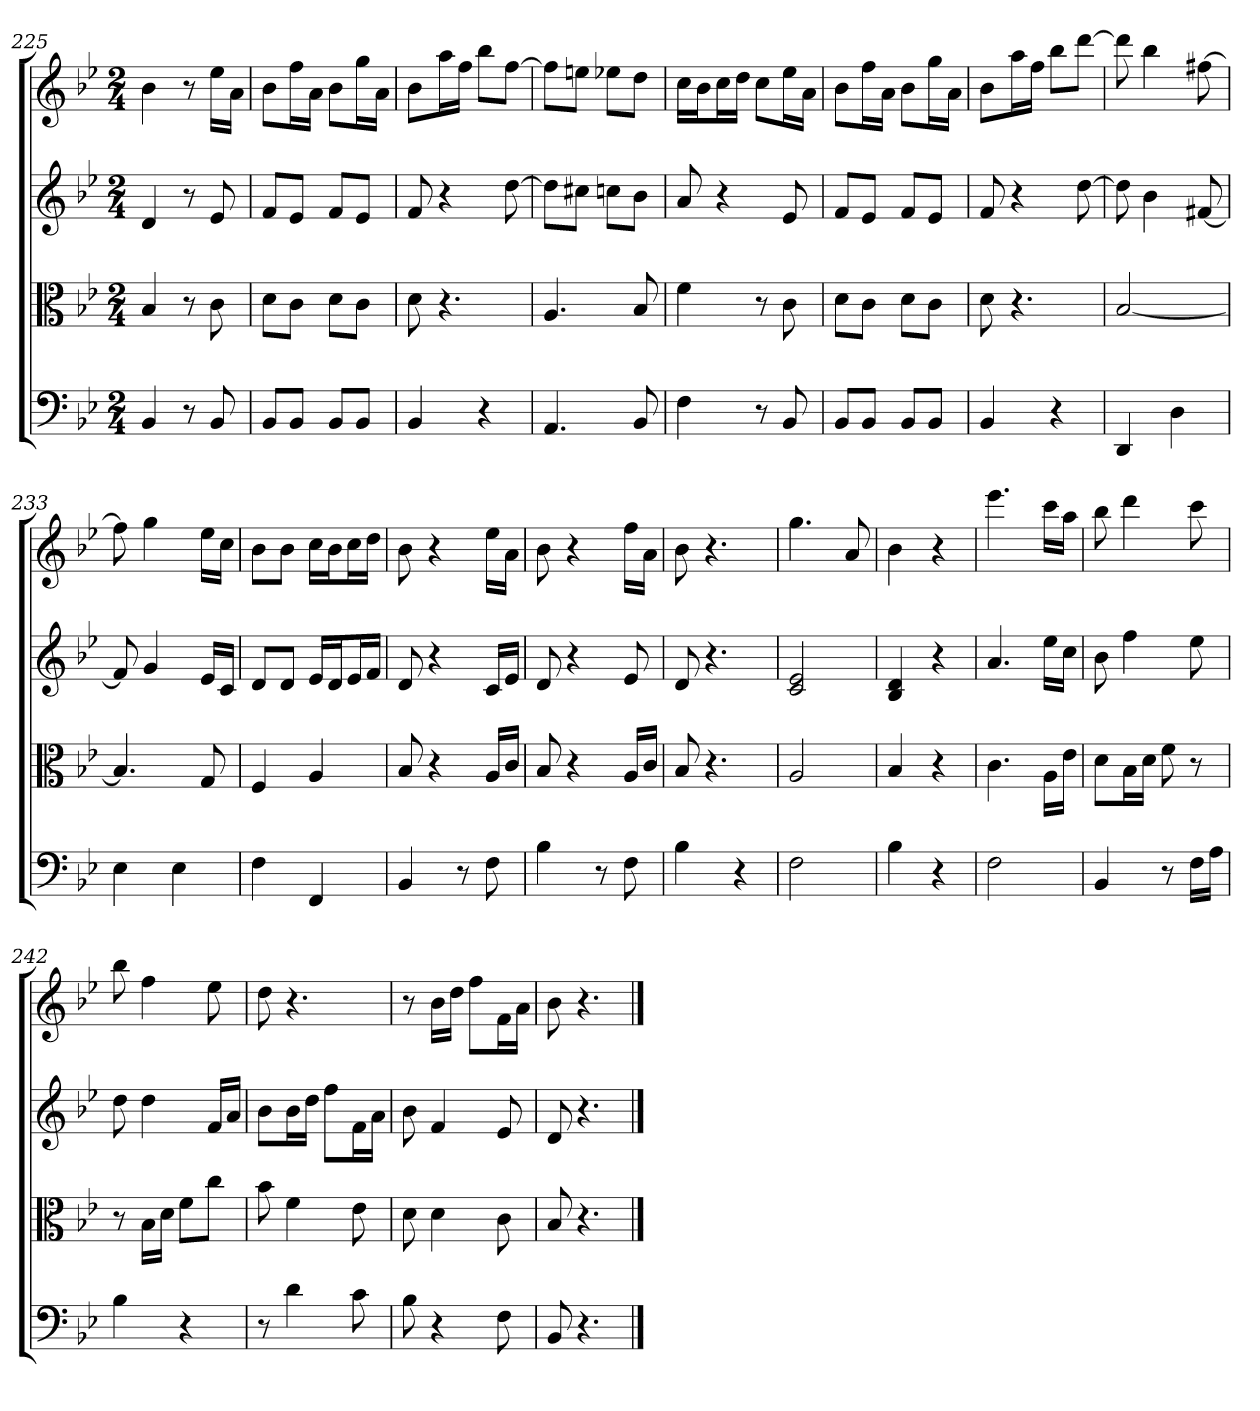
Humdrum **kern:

**kern	**kern	**kern	**kern
*part4	*part3	*part2	*part1
*staff4	*staff3	*staff2	*staff1
*clefF4	*clefC3	*	*
*k[b-e-]	*k[b-e-]	*k[b-e-]	*k[b-e-]
*B-:	*B-:	*B-:	*B-:
*M2/4	*M2/4	*M2/4	*M2/4
=225	=225	=225	=225
4BB-	4B-	4d	4b-
8r	8r	8r	8r
8BB-	8c	8e-	16ee-LL
.	.	.	16aJJ
=226	=226	=226	=226
8BB-/L	8d\L	8fL	8b-L
8BB-/J	8c\J	8e-J	16ffL
.	.	.	16aJJ
8BB-/L	8d\L	8fL	8b-L
8BB-/J	8c\J	8e-J	16ggL
.	.	.	16aJJ
=227	=227	=227	=227
4BB-	8d	8f	8b-L
.	4.r	4r	16aaL
.	.	.	16ffJJ
4r	.	.	8bb-L
.	.	[8dd	[8ffJ
=228	=228	=228	=228
4.AA	4.A	8ddL]	8ffL]
.	.	8cc#XJ	8eenJ
.	.	8ccnL	8ee-XL
8BB-	8B-	8b-J	8ddJ
=229	=229	=229	=229
4F	4f	8a	16ccLL
.	.	.	16b-J
.	.	4r	16ccL
.	.	.	16ddJJ
8r	8r	.	8ccL
8BB-	8c	8e-	16ee-L
.	.	.	16aJJ
=230	=230	=230	=230
8BB-/L	8d\L	8fL	8b-L
8BB-/J	8c\J	8e-J	16ffL
.	.	.	16aJJ
8BB-/L	8d\L	8fL	8b-L
8BB-/J	8c\J	8e-J	16ggL
.	.	.	16aJJ
=231	=231	=231	=231
4BB-	8d	8f	8b-L
.	4.r	4r	16aaL
.	.	.	16ffJJ
4r	.	.	8bb-L
.	.	[8dd	[8dddJ
=232	=232	=232	=232
4DD	[2B-	8dd]	8ddd]
.	.	4b-	4bb-
4D	.	.	.
.	.	[8f#X	[8ff#X
=233	=233	=233	=233
4E-	4.B-]	8f#]	8ff#]
.	.	4g	4gg
4E-	.	.	.
.	8G	16e-LL	16ee-LL
.	.	16cJJ	16ccJJ
=234	=234	=234	=234
4F	4F	8dL	8b-L
.	.	8dJ	8b-J
4FF	4A	16e-LL	16ccLL
.	.	16dJ	16b-J
.	.	16e-L	16ccL
.	.	16fJJ	16ddJJ
=235	=235	=235	=235
4BB-	8B-	8d	8b-
.	4r	4r	4r
8r	.	.	.
8F	16A/LL	16cLL	16ee-LL
.	16c/JJ	16e-JJ	16aJJ
=236	=236	=236	=236
4B-	8B-	8d	8b-
.	4r	4r	4r
8r	.	.	.
8F	16A/LL	8e-	16ffLL
.	16c/JJ	.	16aJJ
=237	=237	=237	=237
4B-	8B-	8d	8b-
.	4.r	4.r	4.r
4r	.	.	.
=238	=238	=238	=238
2F	2A	2c 2e-	4.gg
.	.	.	8a
=239	=239	=239	=239
4B-	4B-	4B- 4d	4b-
4r	4r	4r	4r
=240	=240	=240	=240
2F	4.c	4.a	4.eee-
.	16A\LL	16ee-LL	16cccLL
.	16e-\JJ	16ccJJ	16aaJJ
=241	=241	=241	=241
4BB-	8d\L	8b-	8bb-
.	16B-\L	4ff	4ddd
.	16d\JJ	.	.
8r	8f	.	.
16F\LL	8r	8ee-	8ccc
16A\JJ	.	.	.
=242	=242	=242	=242
4B-	8r	8dd	8bb-
.	16B-\LL	4dd	4ff
.	16d\JJ	.	.
4r	8f\L	.	.
.	8cc\J	16fLL	8ee-
.	.	16aJJ	.
=243	=243	=243	=243
8r	8b-	8b-L	8dd
4d	4f	16b-L	4.r
.	.	16ddJJ	.
.	.	8ffL	.
8c	8e-	16fL	.
.	.	16aJJ	.
=244	=244	=244	=244
8B-	8d	8b-	8r
4r	4d	4f	16b-LL
.	.	.	16ddJJ
.	.	.	8ffL
8F	8c	8e-	16fL
.	.	.	16aJJ
=245	=245	=245	=245
8BB-	8B-	8d	8b-
4.r	4.r	4.r	4.r
==	==	==	==
*-	*-	*-	*-
